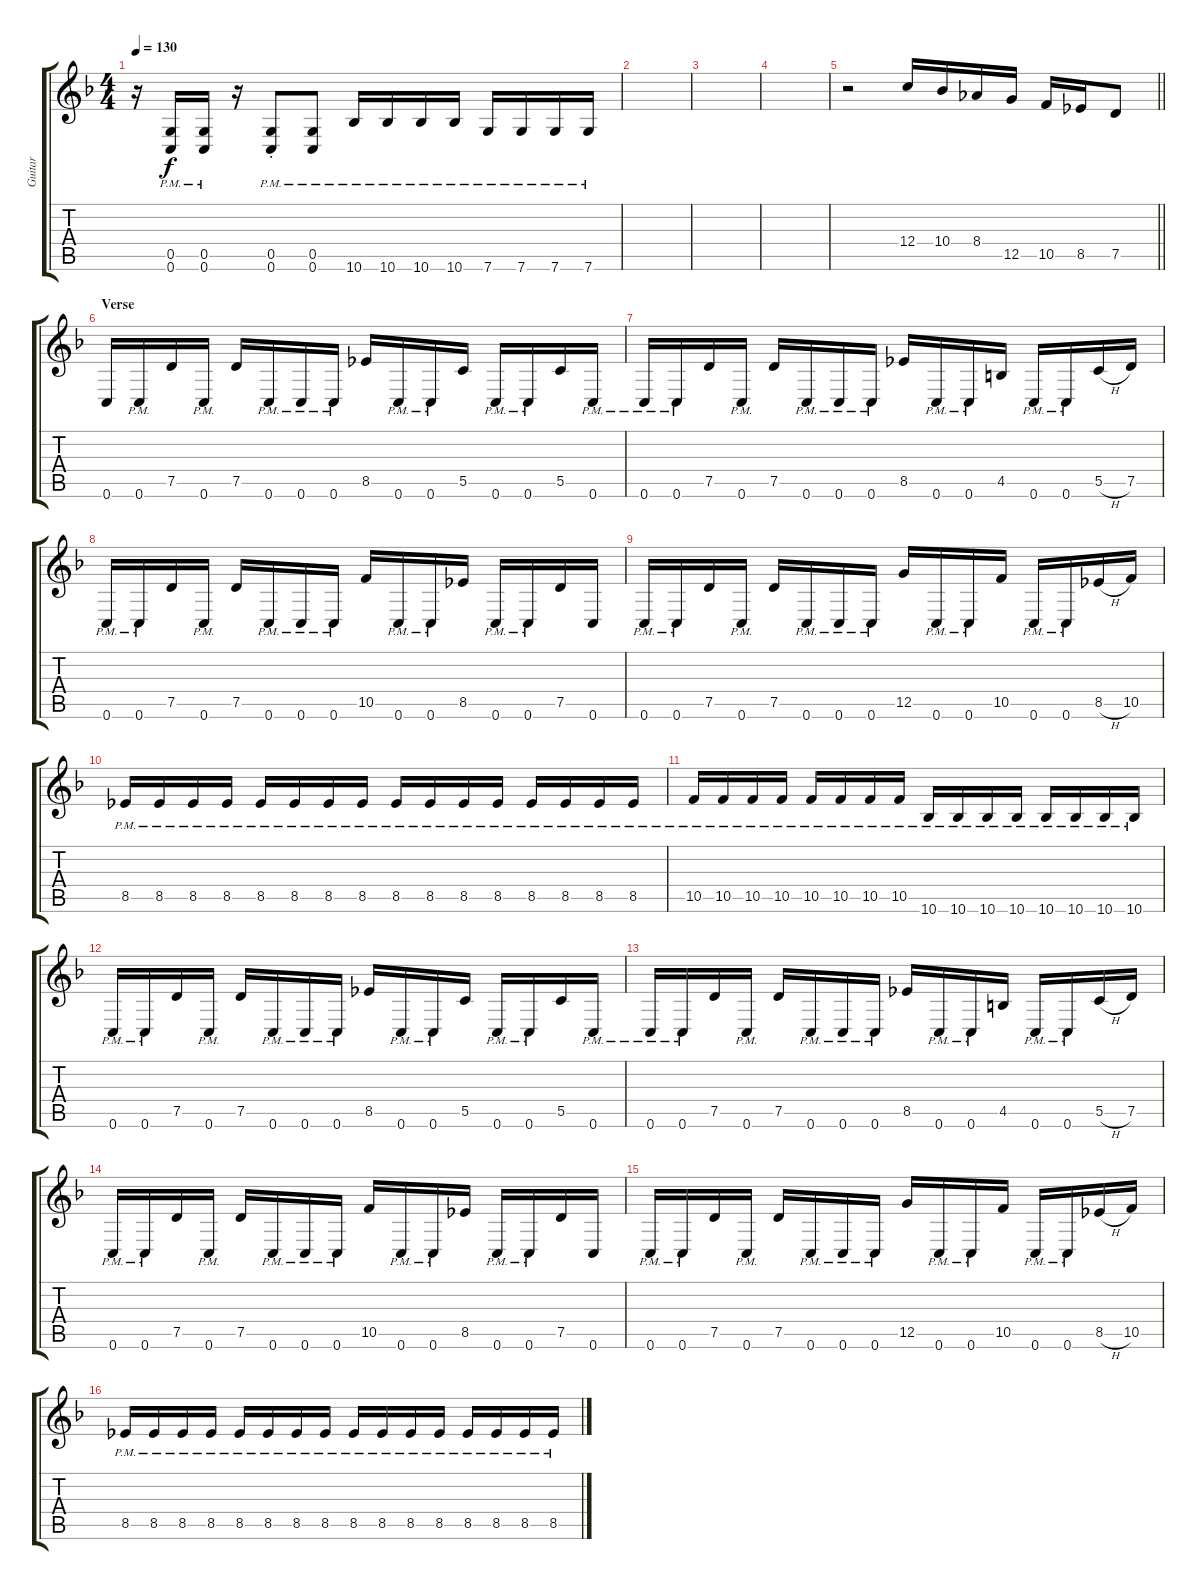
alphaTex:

\track ("Guitar" "Guitar") {instrument distortionguitar}
\staff {score tabs}
\tuning (D4 A3 F3 C3 G2 C2) {hide}
\ts (4 4)
\tempo 130
\clef g2
\ks f
r.16{dy f} (0.5{pm} 0.6{pm}).16 (0.5{pm} 0.6{pm}).16 r.16 (0.5{pm st} 0.6{pm st}).8 (0.5{pm} 0.6{pm}).8 10.6{pm}.16 10.6{pm}.16 10.6{pm}.16 10.6{pm}.16 7.6{pm}.16 7.6{pm}.16 7.6{pm}.16 7.6{pm}.16 |
|
|
|
\barLineRight lightlight
r.2 12.4.16 10.4.16 8.4.16 12.5.16 10.5.16 8.5.16 7.5.8 |
\section ("" "Verse")
0.6.16 0.6{pm}.16 7.5.16 0.6{pm}.16 7.5.16 0.6{pm}.16 0.6{pm}.16 0.6{pm}.16 8.5.16 0.6{pm}.16 0.6{pm}.16 5.5.16 0.6{pm}.16 0.6{pm}.16 5.5.16 0.6{pm}.16 |
0.6{pm}.16 0.6{pm}.16 7.5.16 0.6{pm}.16 7.5.16 0.6{pm}.16 0.6{pm}.16 0.6{pm}.16 8.5.16 0.6{pm}.16 0.6{pm}.16 4.5.16 0.6{pm}.16 0.6{pm}.16 5.5{h}.16 7.5.16 |
0.6{pm}.16 0.6{pm}.16 7.5.16 0.6{pm}.16 7.5.16 0.6{pm}.16 0.6{pm}.16 0.6{pm}.16 10.5.16 0.6{pm}.16 0.6{pm}.16 8.5.16 0.6{pm}.16 0.6{pm}.16 7.5.16 0.6.16 |
0.6{pm}.16 0.6{pm}.16 7.5.16 0.6{pm}.16 7.5.16 0.6{pm}.16 0.6{pm}.16 0.6{pm}.16 12.5.16 0.6{pm}.16 0.6{pm}.16 10.5.16 0.6{pm}.16 0.6{pm}.16 8.5{h}.16 10.5.16 |
8.5{pm}.16 8.5{pm}.16 8.5{pm}.16 8.5{pm}.16 8.5{pm}.16 8.5{pm}.16 8.5{pm}.16 8.5{pm}.16 8.5{pm}.16 8.5{pm}.16 8.5{pm}.16 8.5{pm}.16 8.5{pm}.16 8.5{pm}.16 8.5{pm}.16 8.5{pm}.16 |
10.5{pm}.16 10.5{pm}.16 10.5{pm}.16 10.5{pm}.16 10.5{pm}.16 10.5{pm}.16 10.5{pm}.16 10.5{pm}.16 10.6{pm}.16 10.6{pm}.16 10.6{pm}.16 10.6{pm}.16 10.6{pm}.16 10.6{pm}.16 10.6{pm}.16 10.6{pm}.16 |
0.6{pm}.16 0.6{pm}.16 7.5.16 0.6{pm}.16 7.5.16 0.6{pm}.16 0.6{pm}.16 0.6{pm}.16 8.5.16 0.6{pm}.16 0.6{pm}.16 5.5.16 0.6{pm}.16 0.6{pm}.16 5.5.16 0.6{pm}.16 |
0.6{pm}.16 0.6{pm}.16 7.5.16 0.6{pm}.16 7.5.16 0.6{pm}.16 0.6{pm}.16 0.6{pm}.16 8.5.16 0.6{pm}.16 0.6{pm}.16 4.5.16 0.6{pm}.16 0.6{pm}.16 5.5{h}.16 7.5.16 |
0.6{pm}.16 0.6{pm}.16 7.5.16 0.6{pm}.16 7.5.16 0.6{pm}.16 0.6{pm}.16 0.6{pm}.16 10.5.16 0.6{pm}.16 0.6{pm}.16 8.5.16 0.6{pm}.16 0.6{pm}.16 7.5.16 0.6.16 |
0.6{pm}.16 0.6{pm}.16 7.5.16 0.6{pm}.16 7.5.16 0.6{pm}.16 0.6{pm}.16 0.6{pm}.16 12.5.16 0.6{pm}.16 0.6{pm}.16 10.5.16 0.6{pm}.16 0.6{pm}.16 8.5{h}.16 10.5.16 |
8.5{pm}.16 8.5{pm}.16 8.5{pm}.16 8.5{pm}.16 8.5{pm}.16 8.5{pm}.16 8.5{pm}.16 8.5{pm}.16 8.5{pm}.16 8.5{pm}.16 8.5{pm}.16 8.5{pm}.16 8.5{pm}.16 8.5{pm}.16 8.5{pm}.16 8.5{pm}.16
